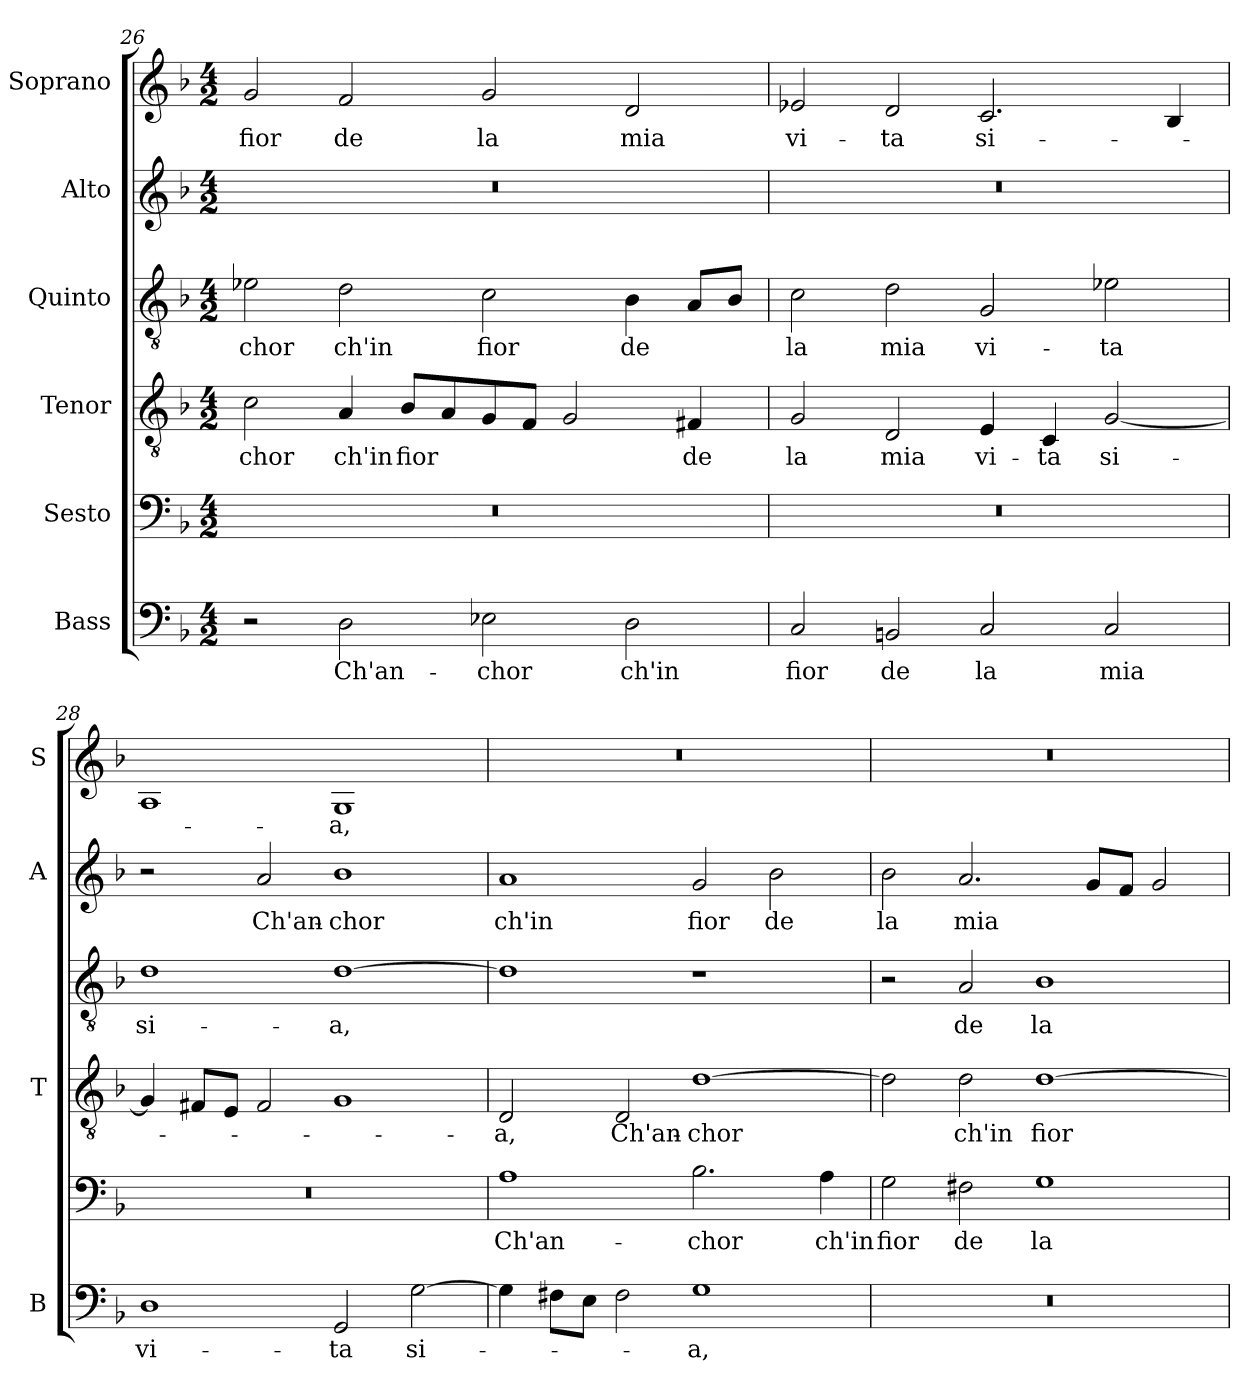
**kern	**text	**kern	**text	**kern	**text	**kern	**text	**kern	**text	**kern	**text
*part6	*part6	*part5	*part5	*part4	*part4	*part3	*part3	*part2	*part2	*part1	*part1
*staff6	*staff6	*staff5	*staff5	*staff4	*staff4	*staff3	*staff3	*staff2	*staff2	*staff1	*staff1
*I"Bass	*	*I"Sesto	*	*I"Tenor	*	*I"Quinto	*	*I"Alto	*	*I"Soprano	*
*I'B	*	*	*	*I'T	*	*	*	*I'A	*	*I'S	*
*clefF4	*	*clefF4	*	*clefGv2	*	*clefGv2	*	*clefG2	*	*clefG2	*
*k[b-]	*	*k[b-]	*	*k[b-]	*	*k[b-]	*	*k[b-]	*	*k[b-]	*
*F:	*	*F:	*	*F:	*	*F:	*	*F:	*	*F:	*
*M4/2	*	*M4/2	*	*M4/2	*	*M4/2	*	*M4/2	*	*M4/2	*
=26	=26	=26	=26	=26	=26	=26	=26	=26	=26	=26	=26
!	!	!	!	!	!LO:LY:b	!	!	!	!	!	!
!	!	!	!	!	!	!	!LO:LY:b	!	!	!	!
!	!	!	!	!	!	!	!	!	!	!	!LO:LY:b
2r	.	0r	.	2c\	-chor	2e-X\	-chor	0r	.	2g/	fior
!	!LO:LY:b	!	!	!	!	!	!	!	!	!	!
!	!	!	!	!	!LO:LY:b	!	!	!	!	!	!
!	!	!	!	!	!	!	!LO:LY:b	!	!	!	!
!	!	!	!	!	!	!	!	!	!	!	!LO:LY:b
2D\	Ch'an-	.	.	4A/	ch'in	2d\	ch'in	.	.	2f/	de
!	!	!	!	!	!LO:LY:b	!	!	!	!	!	!
.	.	.	.	8B-/L	fior	.	.	.	.	.	.
.	.	.	.	8A/	.	.	.	.	.	.	.
!	!LO:LY:b	!	!	!	!	!	!	!	!	!	!
!	!	!	!	!	!	!	!LO:LY:b	!	!	!	!
!	!	!	!	!	!	!	!	!	!	!	!LO:LY:b
2E-X\	-chor	.	.	8G/	.	2c\	fior	.	.	2g/	la
.	.	.	.	8F/J	.	.	.	.	.	.	.
.	.	.	.	2G/	.	.	.	.	.	.	.
!	!LO:LY:b	!	!	!	!	!	!	!	!	!	!
!	!	!	!	!	!	!	!LO:LY:b	!	!	!	!
!	!	!	!	!	!	!	!	!	!	!	!LO:LY:b
2D\	ch'in	.	.	.	.	4B-\	de	.	.	2d/	mia
!	!	!	!	!	!LO:LY:b	!	!	!	!	!	!
.	.	.	.	4F#X/	de	8A/L	.	.	.	.	.
.	.	.	.	.	.	8B-/J	.	.	.	.	.
!!LO:LB:g=z
=27	=27	=27	=27	=27	=27	=27	=27	=27	=27	=27	=27
!	!LO:LY:b	!	!	!	!	!	!	!	!	!	!
!	!	!	!	!	!LO:LY:b	!	!	!	!	!	!
!	!	!	!	!	!	!	!LO:LY:b	!	!	!	!
!	!	!	!	!	!	!	!	!	!	!	!LO:LY:b
2C/	fior	0r	.	2G/	la	2c\	la	0r	.	2e-X/	vi-
!	!LO:LY:b	!	!	!	!	!	!	!	!	!	!
!	!	!	!	!	!LO:LY:b	!	!	!	!	!	!
!	!	!	!	!	!	!	!LO:LY:b	!	!	!	!
!	!	!	!	!	!	!	!	!	!	!	!LO:LY:b
2BBn/	de	.	.	2D/	mia	2d\	mia	.	.	2d/	-ta
!	!LO:LY:b	!	!	!	!	!	!	!	!	!	!
!	!	!	!	!	!LO:LY:b	!	!	!	!	!	!
!	!	!	!	!	!	!	!LO:LY:b	!	!	!	!
!	!	!	!	!	!	!	!	!	!	!	!LO:LY:b
2C/	la	.	.	4E/	vi-	2G/	vi-	.	.	2.c/	si-
!	!	!	!	!	!LO:LY:b	!	!	!	!	!	!
.	.	.	.	4C/	-ta	.	.	.	.	.	.
!	!LO:LY:b	!	!	!	!	!	!	!	!	!	!
!	!	!	!	!	!LO:LY:b	!	!	!	!	!	!
!	!	!	!	!	!	!	!LO:LY:b	!	!	!	!
2C/	mia	.	.	[2G/	si-	2e-X\	-ta	.	.	.	.
.	.	.	.	.	.	.	.	.	.	4B-/	.
=28	=28	=28	=28	=28	=28	=28	=28	=28	=28	=28	=28
!	!LO:LY:b	!	!	!	!	!	!	!	!	!	!
!	!	!	!	!	!	!	!LO:LY:b	!	!	!	!
1D	vi-	0r	.	4G/]	.	1d	si-	2r	.	1A	.
.	.	.	.	8F#X/L	.	.	.	.	.	.	.
.	.	.	.	8E/J	.	.	.	.	.	.	.
!	!	!	!	!	!	!	!	!	!LO:LY:b	!	!
.	.	.	.	2F#/	.	.	.	2a/	Ch'an-	.	.
!	!LO:LY:b	!	!	!	!	!	!	!	!	!	!
!	!	!	!	!	!	!	!LO:LY:b	!	!	!	!
!	!	!	!	!	!	!	!	!	!LO:LY:b	!	!
!	!	!	!	!	!	!	!	!	!	!	!LO:LY:b
2GG/	-ta	.	.	1G	.	[1d	-a,	1b-	-chor	1G	-a,
!	!LO:LY:b	!	!	!	!	!	!	!	!	!	!
[2G\	si-	.	.	.	.	.	.	.	.	.	.
=29	=29	=29	=29	=29	=29	=29	=29	=29	=29	=29	=29
!	!	!	!LO:LY:b	!	!	!	!	!	!	!	!
!	!	!	!	!	!LO:LY:b	!	!	!	!	!	!
!	!	!	!	!	!	!	!	!	!LO:LY:b	!	!
4G\]	.	1A	Ch'an-	2D/	-a,	1d]	.	1a	ch'in	0r	.
8F#X\L	.	.	.	.	.	.	.	.	.	.	.
8E\J	.	.	.	.	.	.	.	.	.	.	.
!	!	!	!	!	!LO:LY:b	!	!	!	!	!	!
2F#\	.	.	.	2D/	Ch'an-	.	.	.	.	.	.
!	!LO:LY:b	!	!	!	!	!	!	!	!	!	!
!	!	!	!LO:LY:b	!	!	!	!	!	!	!	!
!	!	!	!	!	!LO:LY:b	!	!	!	!	!	!
!	!	!	!	!	!	!	!	!	!LO:LY:b	!	!
1G	-a,	2.B-\	-chor	[1d	-chor	1r	.	2g/	fior	.	.
!	!	!	!	!	!	!	!	!	!LO:LY:b	!	!
.	.	.	.	.	.	.	.	2b-\	de	.	.
!	!	!	!LO:LY:b	!	!	!	!	!	!	!	!
.	.	4A\	ch'in	.	.	.	.	.	.	.	.
=30	=30	=30	=30	=30	=30	=30	=30	=30	=30	=30	=30
!	!	!	!LO:LY:b	!	!	!	!	!	!	!	!
!	!	!	!	!	!	!	!	!	!LO:LY:b	!	!
0r	.	2G\	fior	2d\]	.	2r	.	2b-\	la	0r	.
!	!	!	!LO:LY:b	!	!	!	!	!	!	!	!
!	!	!	!	!	!LO:LY:b	!	!	!	!	!	!
!	!	!	!	!	!	!	!LO:LY:b	!	!	!	!
!	!	!	!	!	!	!	!	!	!LO:LY:b	!	!
.	.	2F#X\	de	2d\	ch'in	2A/	de	2.a/	mia	.	.
!	!	!	!LO:LY:b	!	!	!	!	!	!	!	!
!	!	!	!	!	!LO:LY:b	!	!	!	!	!	!
!	!	!	!	!	!	!	!LO:LY:b	!	!	!	!
.	.	1G	la	[1d	fior	1B-	la	.	.	.	.
.	.	.	.	.	.	.	.	8g/L	.	.	.
.	.	.	.	.	.	.	.	8f/J	.	.	.
.	.	.	.	.	.	.	.	2g/	.	.	.
=	=	=	=	=	=	=	=	=	=	=	=
*-	*-	*-	*-	*-	*-	*-	*-	*-	*-	*-	*-
